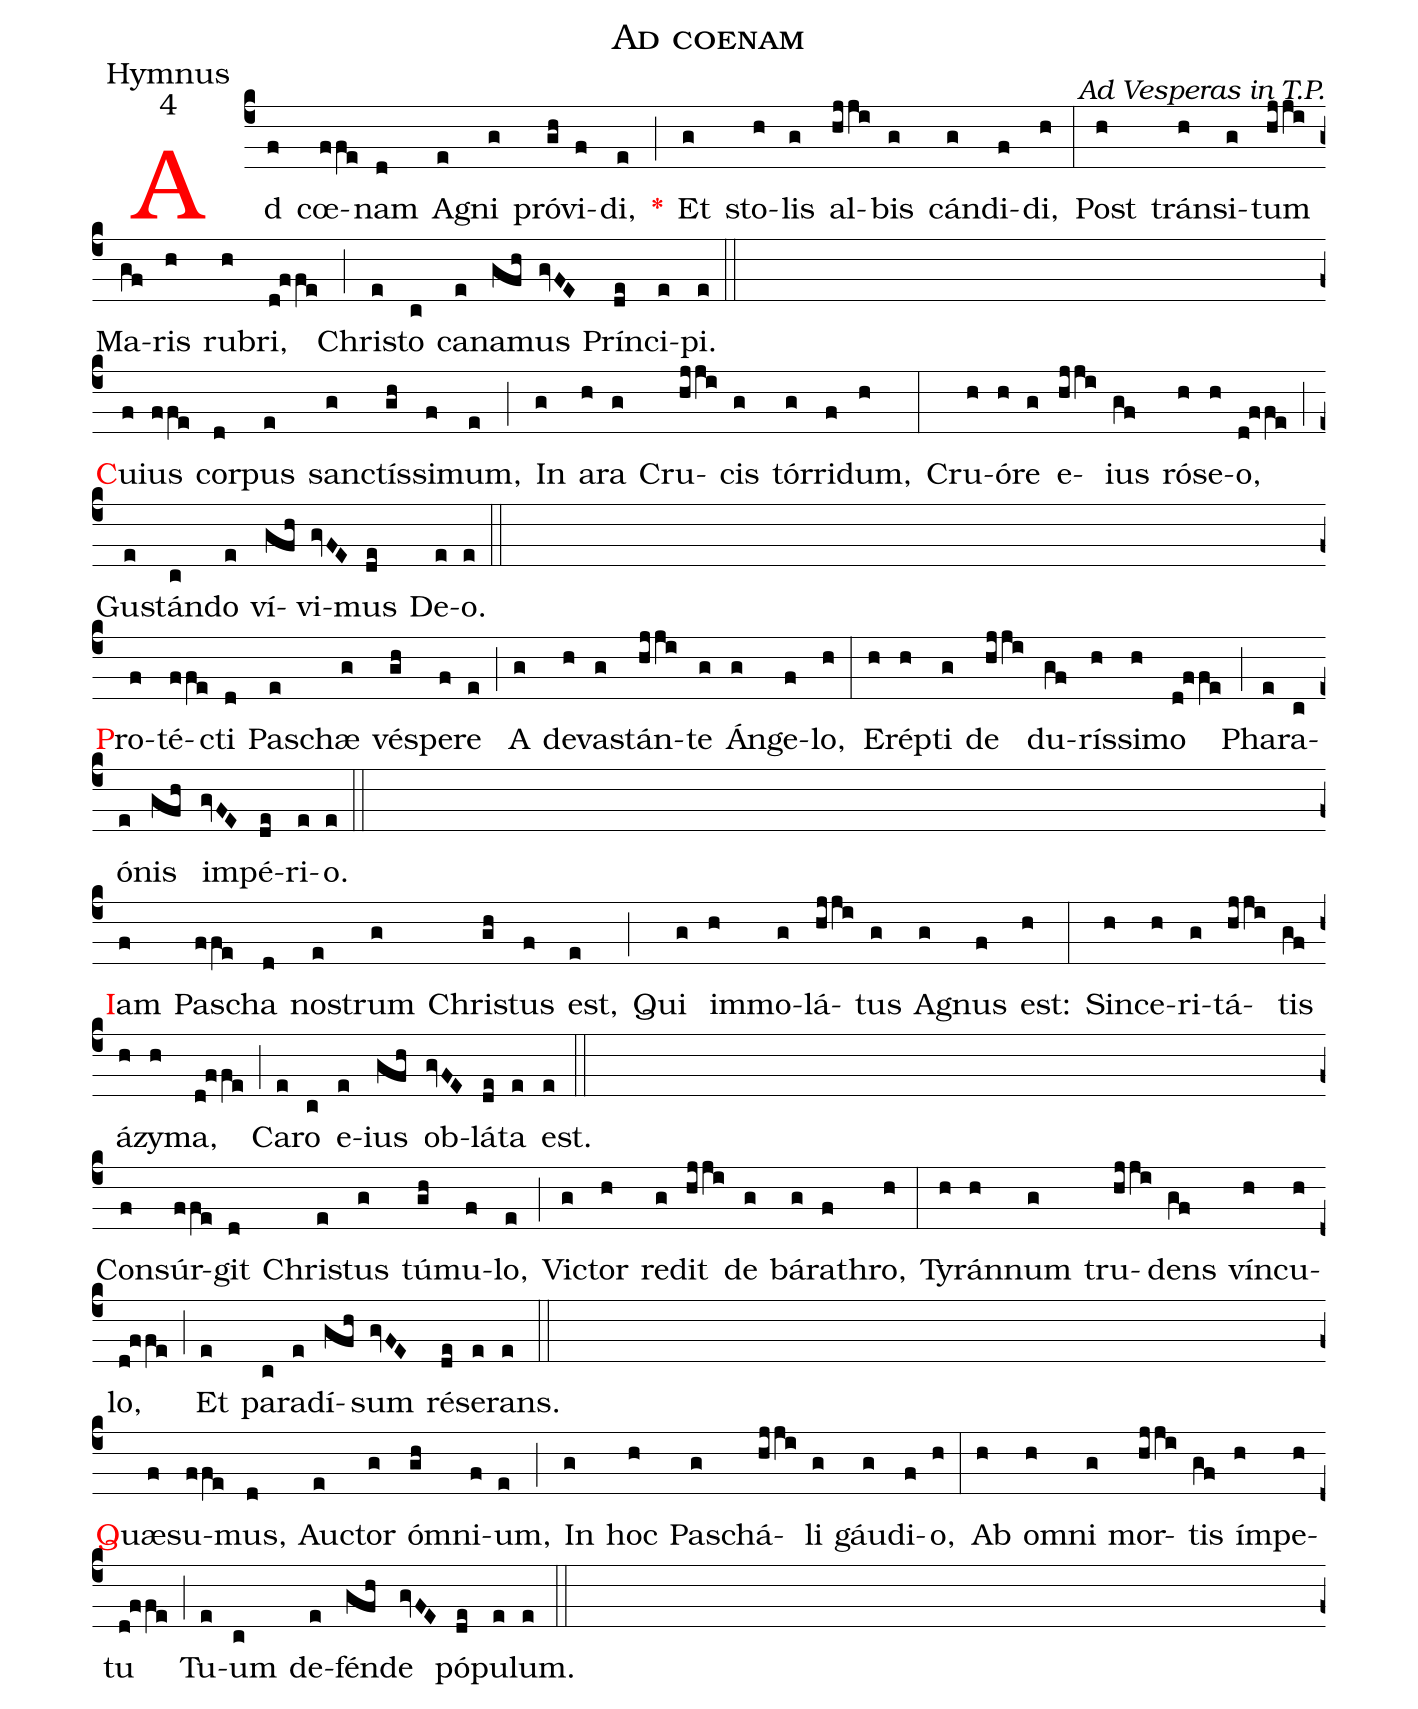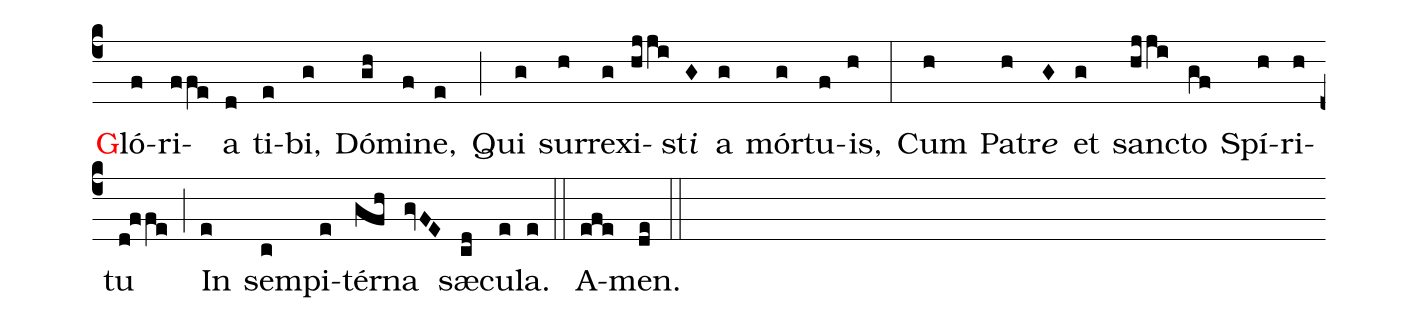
name:Ad coenam;
office-part:Hymnus;
mode:4;
commentary:Ad Vesperas in  T.P.;
%%
(c4)<v>\textcolor{red}{A}</v>d(f) cœ(ffe)nam(d) Ag(e)ni(g) pró(gh)vi(f)di,(e) <v>\textcolor{red}{*}</v>(;)
Et(g) sto(h)lis(g) al(hjji)bis(g) cán(g)di(f)di,(h) (:)
Post(h) trán(h)si(g)tum(hjji) Ma(gf)ris(h) ru(h)bri,(d!ffe) (;)
Chri(e)sto(c) ca(e)na(gfh)mus(gvFE) Prín(de)ci(e)pi.(e) (::) (Z)

<v>\textcolor{red}{C}</v>u(f)ius(ffe) cor(d)pus(e) san(g)ctís(gh)si(f)mum,(e) (;)
In(g) a(h)ra(g) Cru(hjji)cis(g) tór(g)ri(f)dum,(h) (:)
Cru(h)ó(h)re(g) e(hjji)ius(gf) ró(h)se(h)o,(d!ffe) (;)
Gu(e)stán(c)do(e) ví(gfh)vi(gvFE)mus(de) De(e)o.(e) (::) (Z)

<v>\textcolor{red}{P}</v>ro(f)té(ffe)cti(d) Pas(e)chæ(g) vés(gh)pe(f)re(e) (;)
A(g) de(h)va(g)stán(hjji)te(g) Án(g)ge(f)lo,(h) (:)
E(h)rép(h)ti(g) de(hjji) du(gf)rís(h)si(h)mo(d!ffe) (;)
Pha(e)ra(c)ó(e)nis(gfh) im(gvFE)pé(de)ri(e)o.(e) (::) (Z)

<v>\textcolor{red}{I}</v>am(f) Pas(ffe)cha(d) no(e)strum(g) Chri(gh)stus(f) est,(e) (;)
Qui(g) im(h)mo(g)lá(hjji)tus(g) Ag(g)nus(f) est:(h) (:)
Sin(h)ce(h)ri(g)tá(hjji)tis(gf) á(h)zy(h)ma,(d!ffe) (;)
Ca(e)ro(c) e(e)ius(gfh) ob(gvFE)lá(de)ta(e) est.(e) (::) (Z)

Con(f)súr(ffe)git(d) Chri(e)stus(g) tú(gh)mu(f)lo,(e) (;)
Vi(g)ctor(h) re(g)dit(hjji) de(g) bá(g)ra(f)thro,(h) (:)
Ty(h)rán(h)num(g) tru(hjji)dens(gf) vín(h)cu(h)lo,(d!ffe) (;)
Et(e) pa(c)ra(e)dí(gfh)sum(gvFE) ré(de)se(e)rans.(e) (::) (Z)


<v>\textcolor{red}{Q}</v>uæ(f)su(ffe)mus,(d) Au(e)ctor(g) óm(gh)ni(f)um,(e) (;)
In(g) hoc(h) Pas(g)chá(hjji)li(g) gáu(g)di(f)o,(h) (:)
Ab(h) om(h)ni(g) mor(hjji)tis(gf) ím(h)pe(h)tu(d!ffe) (;)
Tu(e)um(c) de(e)fén(gfh)de(gvFE) pó(de)pu(e)lum.(e) (::) (Z)

<v>\textcolor{red}{G}</v>ló(f)ri(ffe)a(d) ti(e)bi,(g) Dó(gh)mi(f)ne,(e) (;)
Qui(g) sur(h)re(g)xi(hjji)st<i>i</i>(G) a(g) mór(g)tu(f)is,(h) (:)
Cum(h) Pa(h)tr<i>e</i>(G) et(g) san(hjji)cto(gf) Spí(h)ri(h)tu(d!ffe) (;)
In(e) sem(c)pi(e)tér(gfh)na(gvFE) sæ(cd)cu(e)la.(e) (::) A(efe)men.(de) (::)
